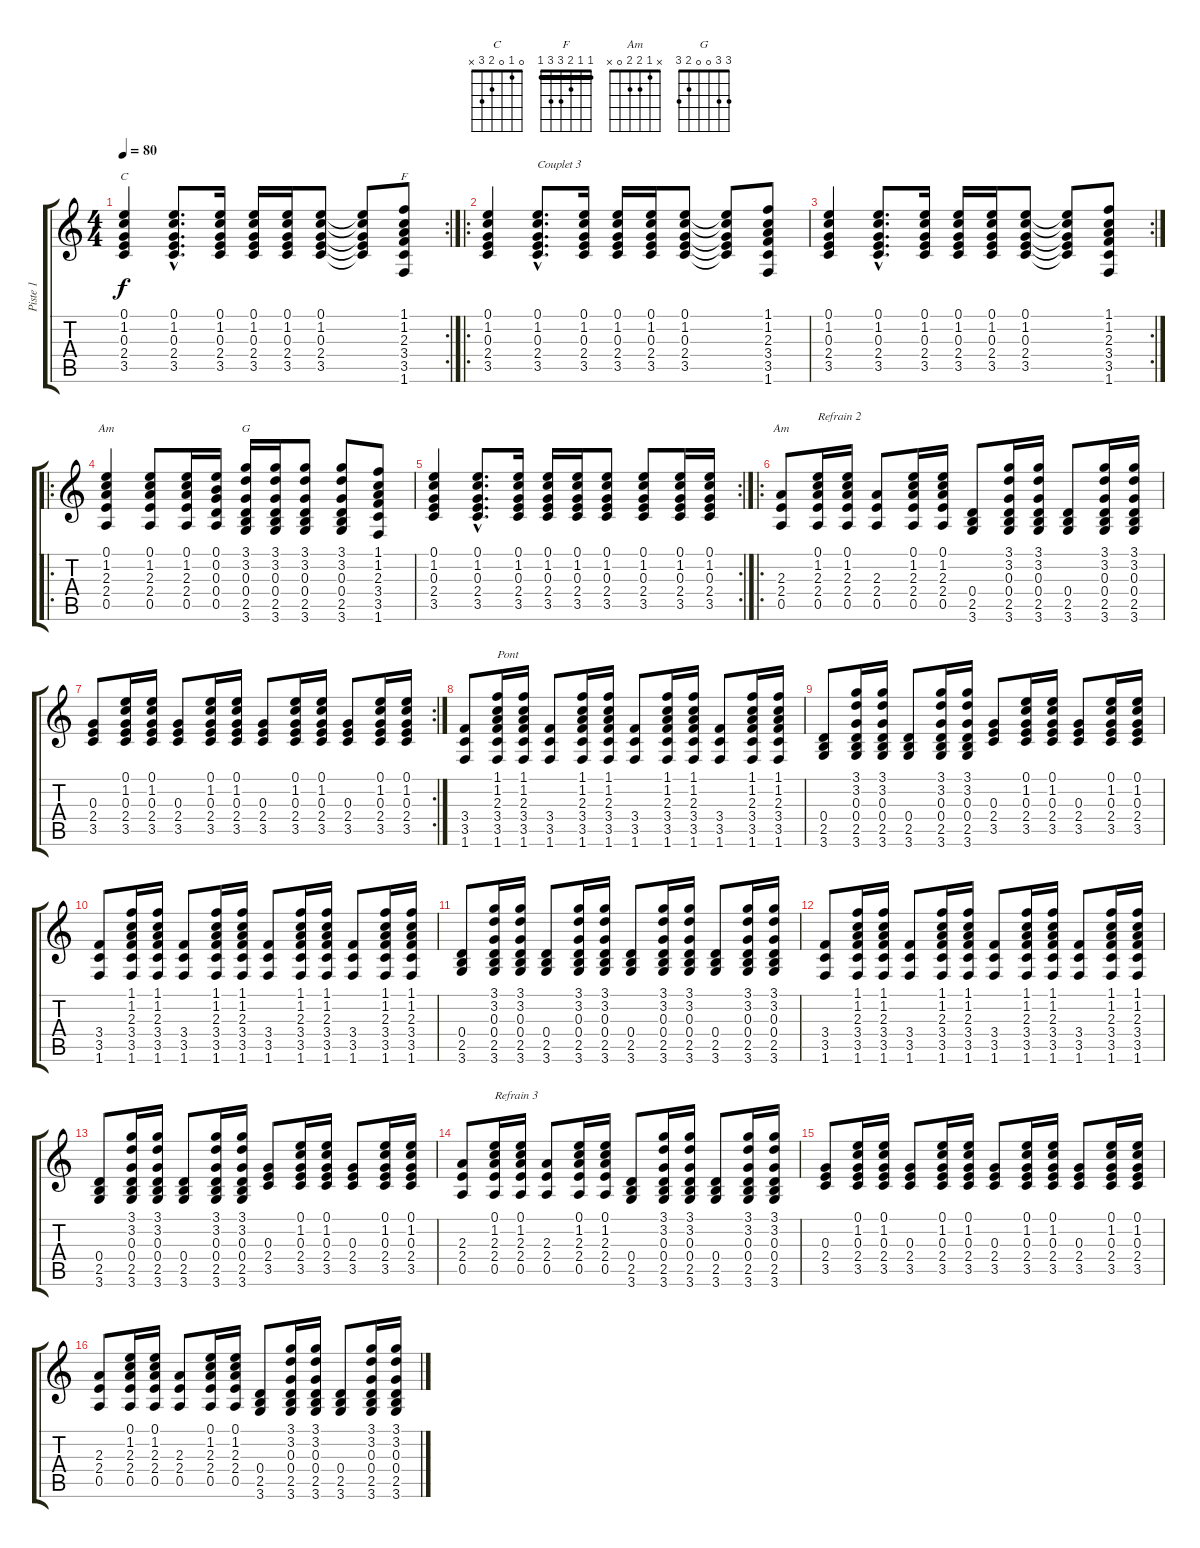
\track ("Piste 1" "Piste 1") {instrument acousticguitarnylon}
\staff {score tabs}
\tuning (E4 B3 G3 D3 A2 E2) {hide}
\chord ("C" 0 1 0 2 3 x)
\chord ("F" 1 1 2 3 3 1) {barre 1}
\chord ("Am" 0 1 2 2 0 x)
\chord ("G" 3 3 0 0 2 3)
\chord ("Am" x 1 2 2 0 x)
\rc 2
\ts (4 4)
\tempo 80
\clef g2
\ks c
(0.1 1.2 0.3 2.4 3.5).4{ch "C" dy f} (0.1{hac} 1.2{hac} 0.3{hac} 2.4{hac} 3.5{hac}).8{d} (0.1 1.2 0.3 2.4 3.5).16 (0.1 1.2 0.3 2.4 3.5).16 (0.1 1.2 0.3 2.4 3.5).16 (0.1 1.2 0.3 2.4 3.5).8 (0.1{t} 1.2{t} 0.3{t} 2.4{t} 3.5{t}).8 (1.1 1.2 2.3 3.4 3.5 1.6).8{ch "F"} |
\ro
(0.1 1.2 0.3 2.4 3.5).4 (0.1{hac} 1.2{hac} 0.3{hac} 2.4{hac} 3.5{hac}).8{d txt "Couplet 3"} (0.1 1.2 0.3 2.4 3.5).16 (0.1 1.2 0.3 2.4 3.5).16 (0.1 1.2 0.3 2.4 3.5).16 (0.1 1.2 0.3 2.4 3.5).8 (0.1{t} 1.2{t} 0.3{t} 2.4{t} 3.5{t}).8 (1.1 1.2 2.3 3.4 3.5 1.6).8 |
\rc 2
(0.1 1.2 0.3 2.4 3.5).4 (0.1{hac} 1.2{hac} 0.3{hac} 2.4{hac} 3.5{hac}).8{d} (0.1 1.2 0.3 2.4 3.5).16 (0.1 1.2 0.3 2.4 3.5).16 (0.1 1.2 0.3 2.4 3.5).16 (0.1 1.2 0.3 2.4 3.5).8 (0.1{t} 1.2{t} 0.3{t} 2.4{t} 3.5{t}).8 (1.1 1.2 2.3 3.4 3.5 1.6).8 |
\ro
(0.1 1.2 2.3 2.4 0.5).4{ch "Am"} (0.1 1.2 2.3 2.4 0.5).8 (0.1 1.2 2.3 2.4 0.5).16 (0.1 0.2 0.3 0.4 0.5).16 (3.1 3.2 0.3 0.4 2.5 3.6).16{ch "G"} (3.1 3.2 0.3 0.4 2.5 3.6).16 (3.1 3.2 0.3 0.4 2.5 3.6).8 (3.1 3.2 0.3 0.4 2.5 3.6).8 (1.1 1.2 2.3 3.4 3.5 1.6).8 |
\rc 2
(0.1 1.2 0.3 2.4 3.5).4 (0.1{hac} 1.2{hac} 0.3{hac} 2.4{hac} 3.5{hac}).8{d} (0.1 1.2 0.3 2.4 3.5).16 (0.1 1.2 0.3 2.4 3.5).16 (0.1 1.2 0.3 2.4 3.5).16 (0.1 1.2 0.3 2.4 3.5).8 (0.1 1.2 0.3 2.4 3.5).8 (0.1 1.2 0.3 2.4 3.5).16 (0.1 1.2 0.3 2.4 3.5).16 |
\ro
(2.3 2.4 0.5).8{ch "Am"} (0.1 1.2 2.3 2.4 0.5).16{txt "Refrain 2"} (0.1 1.2 2.3 2.4 0.5).16 (2.3 2.4 0.5).8 (0.1 1.2 2.3 2.4 0.5).16 (0.1 1.2 2.3 2.4 0.5).16 (0.4 2.5 3.6).8 (3.1 3.2 0.3 0.4 2.5 3.6).16 (3.1 3.2 0.3 0.4 2.5 3.6).16 (0.4 2.5 3.6).8 (3.1 3.2 0.3 0.4 2.5 3.6).16 (3.1 3.2 0.3 0.4 2.5 3.6).16 |
\rc 2
(0.3 2.4 3.5).8 (0.1 1.2 0.3 2.4 3.5).16 (0.1 1.2 0.3 2.4 3.5).16 (0.3 2.4 3.5).8 (0.1 1.2 0.3 2.4 3.5).16 (0.1 1.2 0.3 2.4 3.5).16 (0.3 2.4 3.5).8 (0.1 1.2 0.3 2.4 3.5).16 (0.1 1.2 0.3 2.4 3.5).16 (0.3 2.4 3.5).8 (0.1 1.2 0.3 2.4 3.5).16 (0.1 1.2 0.3 2.4 3.5).16 |
(3.4 3.5 1.6).8 (1.1 1.2 2.3 3.4 3.5 1.6).16{txt "Pont"} (1.1 1.2 2.3 3.4 3.5 1.6).16 (3.4 3.5 1.6).8 (1.1 1.2 2.3 3.4 3.5 1.6).16 (1.1 1.2 2.3 3.4 3.5 1.6).16 (3.4 3.5 1.6).8 (1.1 1.2 2.3 3.4 3.5 1.6).16 (1.1 1.2 2.3 3.4 3.5 1.6).16 (3.4 3.5 1.6).8 (1.1 1.2 2.3 3.4 3.5 1.6).16 (1.1 1.2 2.3 3.4 3.5 1.6).16 |
(0.4 2.5 3.6).8 (3.1 3.2 0.3 0.4 2.5 3.6).16 (3.1 3.2 0.3 0.4 2.5 3.6).16 (0.4 2.5 3.6).8 (3.1 3.2 0.3 0.4 2.5 3.6).16 (3.1 3.2 0.3 0.4 2.5 3.6).16 (0.3 2.4 3.5).8 (0.1 1.2 0.3 2.4 3.5).16 (0.1 1.2 0.3 2.4 3.5).16 (0.3 2.4 3.5).8 (0.1 1.2 0.3 2.4 3.5).16 (0.1 1.2 0.3 2.4 3.5).16 |
(3.4 3.5 1.6).8 (1.1 1.2 2.3 3.4 3.5 1.6).16 (1.1 1.2 2.3 3.4 3.5 1.6).16 (3.4 3.5 1.6).8 (1.1 1.2 2.3 3.4 3.5 1.6).16 (1.1 1.2 2.3 3.4 3.5 1.6).16 (3.4 3.5 1.6).8 (1.1 1.2 2.3 3.4 3.5 1.6).16 (1.1 1.2 2.3 3.4 3.5 1.6).16 (3.4 3.5 1.6).8 (1.1 1.2 2.3 3.4 3.5 1.6).16 (1.1 1.2 2.3 3.4 3.5 1.6).16 |
(0.4 2.5 3.6).8 (3.1 3.2 0.3 0.4 2.5 3.6).16 (3.1 3.2 0.3 0.4 2.5 3.6).16 (0.4 2.5 3.6).8 (3.1 3.2 0.3 0.4 2.5 3.6).16 (3.1 3.2 0.3 0.4 2.5 3.6).16 (0.4 2.5 3.6).8 (3.1 3.2 0.3 0.4 2.5 3.6).16 (3.1 3.2 0.3 0.4 2.5 3.6).16 (0.4 2.5 3.6).8 (3.1 3.2 0.3 0.4 2.5 3.6).16 (3.1 3.2 0.3 0.4 2.5 3.6).16 |
(3.4 3.5 1.6).8 (1.1 1.2 2.3 3.4 3.5 1.6).16 (1.1 1.2 2.3 3.4 3.5 1.6).16 (3.4 3.5 1.6).8 (1.1 1.2 2.3 3.4 3.5 1.6).16 (1.1 1.2 2.3 3.4 3.5 1.6).16 (3.4 3.5 1.6).8 (1.1 1.2 2.3 3.4 3.5 1.6).16 (1.1 1.2 2.3 3.4 3.5 1.6).16 (3.4 3.5 1.6).8 (1.1 1.2 2.3 3.4 3.5 1.6).16 (1.1 1.2 2.3 3.4 3.5 1.6).16 |
(0.4 2.5 3.6).8 (3.1 3.2 0.3 0.4 2.5 3.6).16 (3.1 3.2 0.3 0.4 2.5 3.6).16 (0.4 2.5 3.6).8 (3.1 3.2 0.3 0.4 2.5 3.6).16 (3.1 3.2 0.3 0.4 2.5 3.6).16 (0.3 2.4 3.5).8 (0.1 1.2 0.3 2.4 3.5).16 (0.1 1.2 0.3 2.4 3.5).16 (0.3 2.4 3.5).8 (0.1 1.2 0.3 2.4 3.5).16 (0.1 1.2 0.3 2.4 3.5).16 |
(2.3 2.4 0.5).8 (0.1 1.2 2.3 2.4 0.5).16{txt "Refrain 3"} (0.1 1.2 2.3 2.4 0.5).16 (2.3 2.4 0.5).8 (0.1 1.2 2.3 2.4 0.5).16 (0.1 1.2 2.3 2.4 0.5).16 (0.4 2.5 3.6).8 (3.1 3.2 0.3 0.4 2.5 3.6).16 (3.1 3.2 0.3 0.4 2.5 3.6).16 (0.4 2.5 3.6).8 (3.1 3.2 0.3 0.4 2.5 3.6).16 (3.1 3.2 0.3 0.4 2.5 3.6).16 |
(0.3 2.4 3.5).8 (0.1 1.2 0.3 2.4 3.5).16 (0.1 1.2 0.3 2.4 3.5).16 (0.3 2.4 3.5).8 (0.1 1.2 0.3 2.4 3.5).16 (0.1 1.2 0.3 2.4 3.5).16 (0.3 2.4 3.5).8 (0.1 1.2 0.3 2.4 3.5).16 (0.1 1.2 0.3 2.4 3.5).16 (0.3 2.4 3.5).8 (0.1 1.2 0.3 2.4 3.5).16 (0.1 1.2 0.3 2.4 3.5).16 |
(2.3 2.4 0.5).8 (0.1 1.2 2.3 2.4 0.5).16 (0.1 1.2 2.3 2.4 0.5).16 (2.3 2.4 0.5).8 (0.1 1.2 2.3 2.4 0.5).16 (0.1 1.2 2.3 2.4 0.5).16 (0.4 2.5 3.6).8 (3.1 3.2 0.3 0.4 2.5 3.6).16 (3.1 3.2 0.3 0.4 2.5 3.6).16 (0.4 2.5 3.6).8 (3.1 3.2 0.3 0.4 2.5 3.6).16 (3.1 3.2 0.3 0.4 2.5 3.6).16
